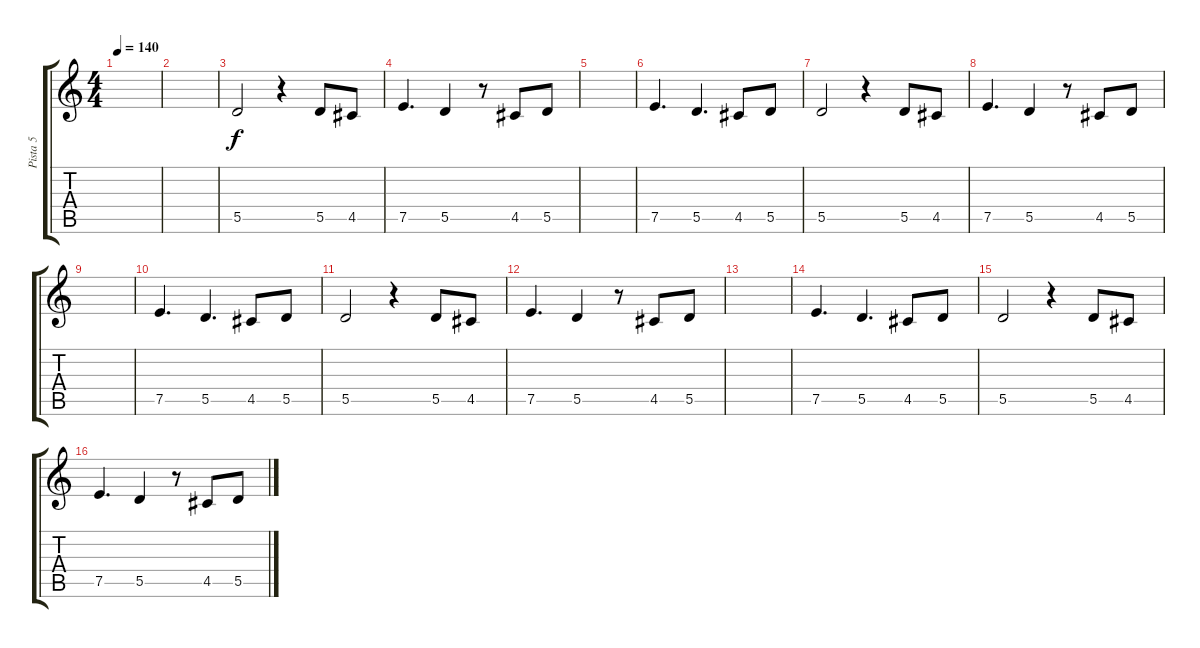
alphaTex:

\track ("Pista 5" "Pista 5") {instrument electricguitarclean}
\staff {score tabs}
\tuning (E4 B3 G3 D3 A2 E2) {hide}
\ts (4 4)
\tempo 140
\clef g2
\ks c
|
|
5.5.2 r.4 5.5.8 4.5.8 |
7.5.4{d} 5.5.4 r.8 4.5.8 5.5.8 |
|
7.5.4{d} 5.5.4{d} 4.5.8 5.5.8 |
5.5.2 r.4 5.5.8 4.5.8 |
7.5.4{d} 5.5.4 r.8 4.5.8 5.5.8 |
|
7.5.4{d} 5.5.4{d} 4.5.8 5.5.8 |
5.5.2 r.4 5.5.8 4.5.8 |
7.5.4{d} 5.5.4 r.8 4.5.8 5.5.8 |
|
7.5.4{d} 5.5.4{d} 4.5.8 5.5.8 |
5.5.2 r.4 5.5.8 4.5.8 |
7.5.4{d} 5.5.4 r.8 4.5.8 5.5.8
